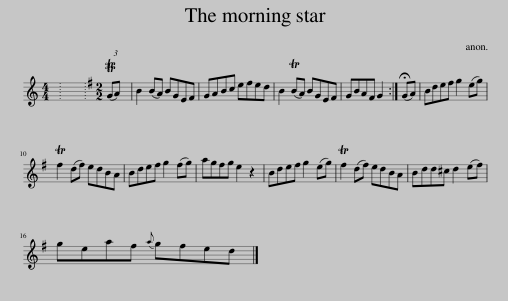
X:1
L:1/8
M:4/4
I:linebreak $
K:C
V:1 treble
V:1
 x8 | x8 |[K:G][M:2/2] (3:2:2(TGA) x/24 | B2 (BA) BGEF | GABc efed | %5
 B2 (TBA) BGEF | GBAF G2 :| (!fermata!GA) | Bdef g2 (eg) |$ Tf2 (df) edBA | %10
 Bdef g2 (fg) | agfg e2 z2 | Bdef g2 (eg) | Tf2 (df) edBA | Bdd^c d2 (ef) |$ %15
 geaf{a} gfed |] %16
